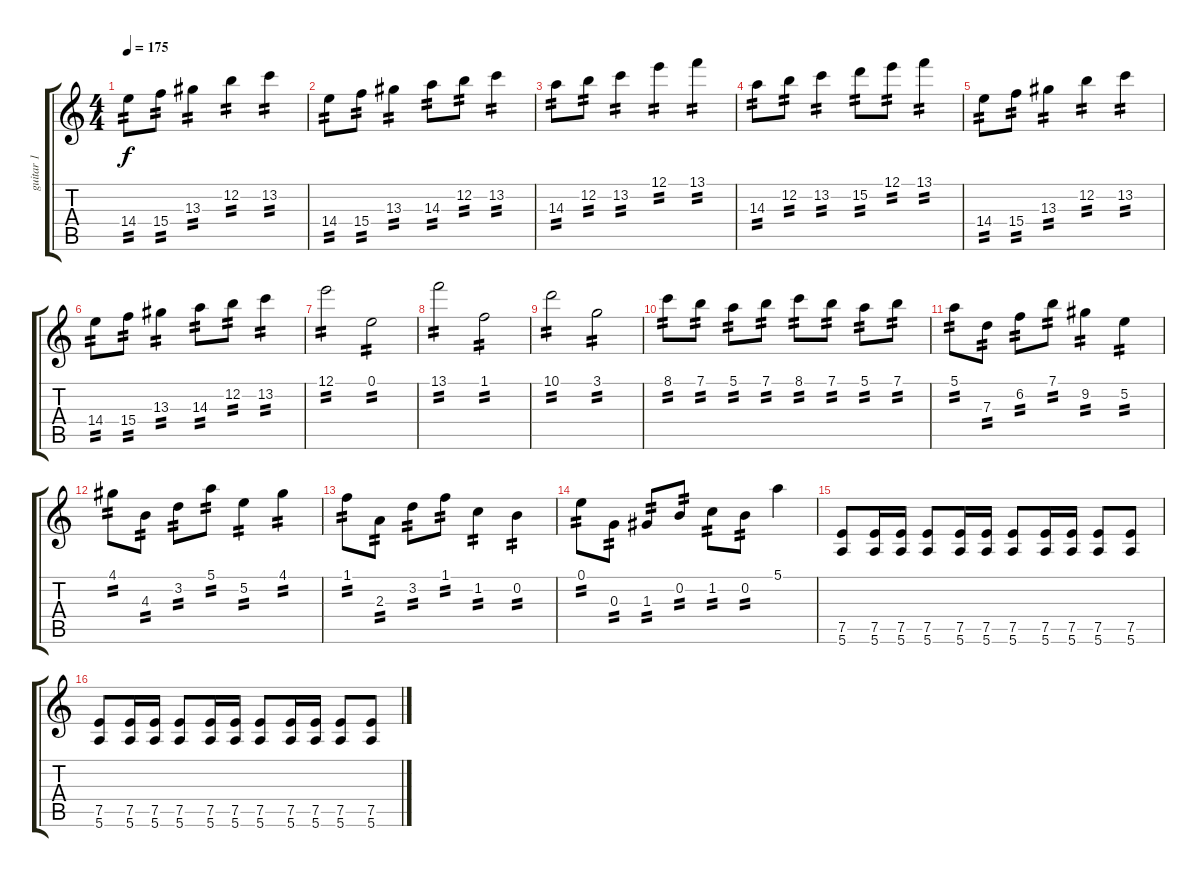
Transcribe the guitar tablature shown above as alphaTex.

\track ("guitar 1" "guitar 1") {instrument distortionguitar}
\staff {score tabs}
\tuning (E4 B3 G3 D3 A2 E2) {hide}
\ts (4 4)
\tempo 175
\clef g2
\ks c
14.4.8{tp 2 dy f} 15.4.8{tp 2} 13.3.4{tp 2} 12.2.4{tp 2} 13.2.4{tp 2} |
14.4.8{tp 2} 15.4.8{tp 2} 13.3.4{tp 2} 14.3.8{tp 2} 12.2.8{tp 2} 13.2.4{tp 2} |
14.3.8{tp 2} 12.2.8{tp 2} 13.2.4{tp 2} 12.1.4{tp 2} 13.1.4{tp 2} |
14.3.8{tp 2} 12.2.8{tp 2} 13.2.4{tp 2} 15.2.8{tp 2} 12.1.8{tp 2} 13.1.4{tp 2} |
14.4.8{tp 2} 15.4.8{tp 2} 13.3.4{tp 2} 12.2.4{tp 2} 13.2.4{tp 2} |
14.4.8{tp 2} 15.4.8{tp 2} 13.3.4{tp 2} 14.3.8{tp 2} 12.2.8{tp 2} 13.2.4{tp 2} |
12.1.2{tp 2} 0.1.2{tp 2} |
13.1.2{tp 2} 1.1.2{tp 2} |
10.1.2{tp 2} 3.1.2{tp 2} |
8.1.8{tp 2} 7.1.8{tp 2} 5.1.8{tp 2} 7.1.8{tp 2} 8.1.8{tp 2} 7.1.8{tp 2} 5.1.8{tp 2} 7.1.8{tp 2} |
5.1.8{tp 2} 7.3.8{tp 2} 6.2.8{tp 2} 7.1.8{tp 2} 9.2.4{tp 2} 5.2.4{tp 2} |
4.1.8{tp 2} 4.3.8{tp 2} 3.2.8{tp 2} 5.1.8{tp 2} 5.2.4{tp 2} 4.1.4{tp 2} |
1.1.8{tp 2} 2.3.8{tp 2} 3.2.8{tp 2} 1.1.8{tp 2} 1.2.4{tp 2} 0.2.4{tp 2} |
0.1.8{tp 2} 0.3.8{tp 2} 1.3.8{tp 2} 0.2.8{tp 2} 1.2.8{tp 2} 0.2.8{tp 2} 5.1.4 |
(7.5 5.6).8 (7.5 5.6).16 (7.5 5.6).16 (7.5 5.6).8 (7.5 5.6).16 (7.5 5.6).16 (7.5 5.6).8 (7.5 5.6).16 (7.5 5.6).16 (7.5 5.6).8 (7.5 5.6).8 |
(7.5 5.6).8 (7.5 5.6).16 (7.5 5.6).16 (7.5 5.6).8 (7.5 5.6).16 (7.5 5.6).16 (7.5 5.6).8 (7.5 5.6).16 (7.5 5.6).16 (7.5 5.6).8 (7.5 5.6).8
